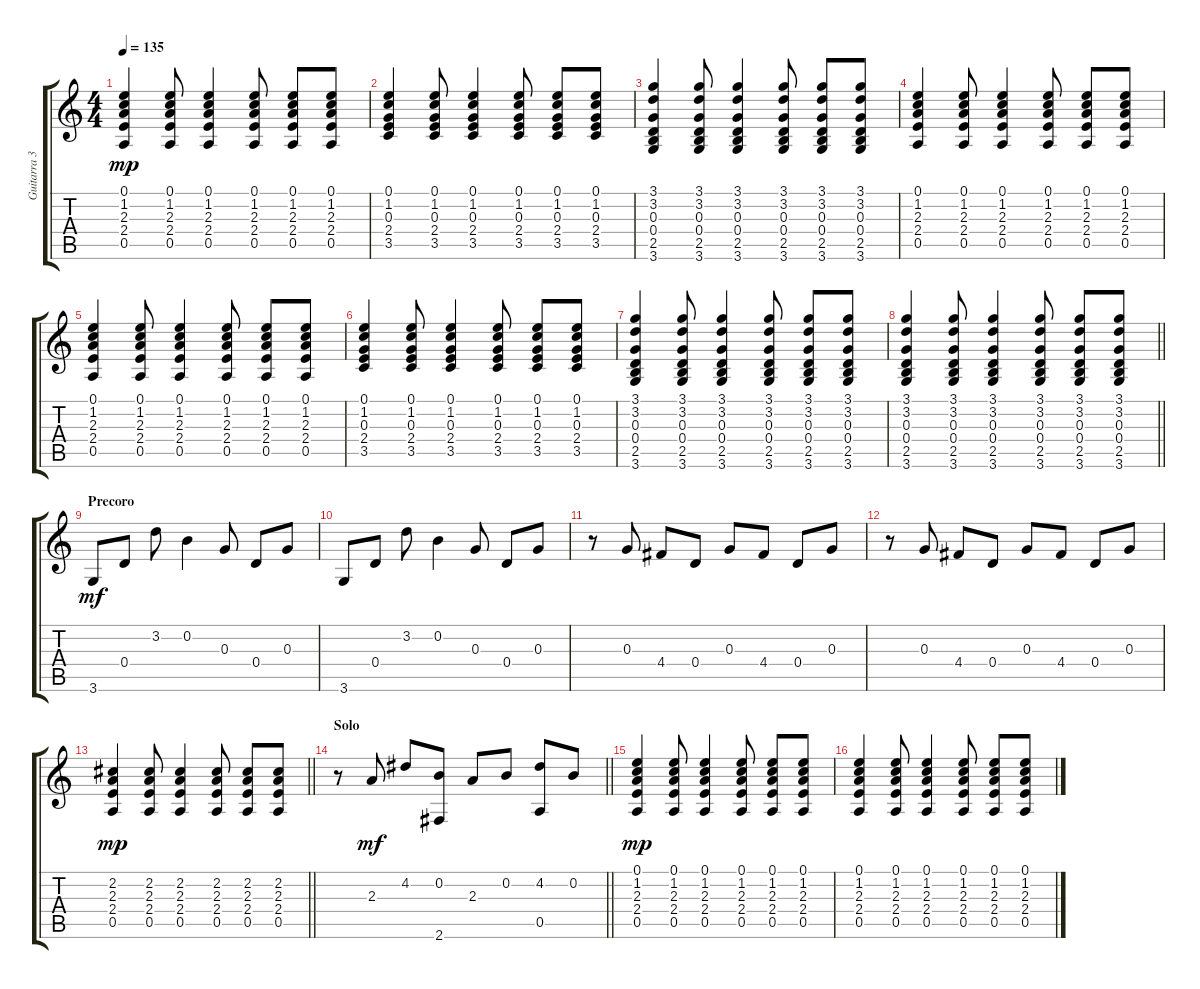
\track ("Guitarra 3" "Guitarra 3") {instrument acousticguitarsteel}
\staff {score tabs}
\tuning (E4 B3 G3 D3 A2 E2) {hide}
\ts (4 4)
\tempo 135
\clef g2
\ks c
(0.1 1.2 2.3 2.4 0.5).4{dy mp} (0.1 1.2 2.3 2.4 0.5).8 (0.1 1.2 2.3 2.4 0.5).4 (0.1 1.2 2.3 2.4 0.5).8 (0.1 1.2 2.3 2.4 0.5).8 (0.1 1.2 2.3 2.4 0.5).8 |
(0.1 1.2 0.3 2.4 3.5).4 (0.1 1.2 0.3 2.4 3.5).8 (0.1 1.2 0.3 2.4 3.5).4 (0.1 1.2 0.3 2.4 3.5).8 (0.1 1.2 0.3 2.4 3.5).8 (0.1 1.2 0.3 2.4 3.5).8 |
(3.1 3.2 0.3 0.4 2.5 3.6).4 (3.1 3.2 0.3 0.4 2.5 3.6).8 (3.1 3.2 0.3 0.4 2.5 3.6).4 (3.1 3.2 0.3 0.4 2.5 3.6).8 (3.1 3.2 0.3 0.4 2.5 3.6).8 (3.1 3.2 0.3 0.4 2.5 3.6).8 |
(0.1 1.2 2.3 2.4 0.5).4 (0.1 1.2 2.3 2.4 0.5).8 (0.1 1.2 2.3 2.4 0.5).4 (0.1 1.2 2.3 2.4 0.5).8 (0.1 1.2 2.3 2.4 0.5).8 (0.1 1.2 2.3 2.4 0.5).8 |
(0.1 1.2 2.3 2.4 0.5).4 (0.1 1.2 2.3 2.4 0.5).8 (0.1 1.2 2.3 2.4 0.5).4 (0.1 1.2 2.3 2.4 0.5).8 (0.1 1.2 2.3 2.4 0.5).8 (0.1 1.2 2.3 2.4 0.5).8 |
(0.1 1.2 0.3 2.4 3.5).4 (0.1 1.2 0.3 2.4 3.5).8 (0.1 1.2 0.3 2.4 3.5).4 (0.1 1.2 0.3 2.4 3.5).8 (0.1 1.2 0.3 2.4 3.5).8 (0.1 1.2 0.3 2.4 3.5).8 |
(3.1 3.2 0.3 0.4 2.5 3.6).4 (3.1 3.2 0.3 0.4 2.5 3.6).8 (3.1 3.2 0.3 0.4 2.5 3.6).4 (3.1 3.2 0.3 0.4 2.5 3.6).8 (3.1 3.2 0.3 0.4 2.5 3.6).8 (3.1 3.2 0.3 0.4 2.5 3.6).8 |
\barLineRight lightlight
(3.1 3.2 0.3 0.4 2.5 3.6).4 (3.1 3.2 0.3 0.4 2.5 3.6).8 (3.1 3.2 0.3 0.4 2.5 3.6).4 (3.1 3.2 0.3 0.4 2.5 3.6).8 (3.1 3.2 0.3 0.4 2.5 3.6).8 (3.1 3.2 0.3 0.4 2.5 3.6).8 |
\section ("" "Precoro")
3.6.8{dy mf} 0.4.8 3.2.8 0.2.4 0.3.8 0.4.8 0.3.8 |
3.6.8 0.4.8 3.2.8 0.2.4 0.3.8 0.4.8 0.3.8 |
r.8 0.3.8 4.4.8 0.4.8 0.3.8 4.4.8 0.4.8 0.3.8 |
r.8 0.3.8 4.4.8 0.4.8 0.3.8 4.4.8 0.4.8 0.3.8 |
\barLineRight lightlight
(2.2 2.3 2.4 0.5).4{dy mp} (2.2 2.3 2.4 0.5).8 (2.2 2.3 2.4 0.5).4 (2.2 2.3 2.4 0.5).8 (2.2 2.3 2.4 0.5).8 (2.2 2.3 2.4 0.5).8 |
\section ("" "Solo")
\barLineRight lightlight
r.8 2.3.8{dy mf} 4.2.8 (0.2 2.6).8 2.3.8 0.2.8 (4.2 0.5).8 0.2.8 |
(0.1 1.2 2.3 2.4 0.5).4{dy mp} (0.1 1.2 2.3 2.4 0.5).8 (0.1 1.2 2.3 2.4 0.5).4 (0.1 1.2 2.3 2.4 0.5).8 (0.1 1.2 2.3 2.4 0.5).8 (0.1 1.2 2.3 2.4 0.5).8 |
(0.1 1.2 2.3 2.4 0.5).4 (0.1 1.2 2.3 2.4 0.5).8 (0.1 1.2 2.3 2.4 0.5).4 (0.1 1.2 2.3 2.4 0.5).8 (0.1 1.2 2.3 2.4 0.5).8 (0.1 1.2 2.3 2.4 0.5).8
